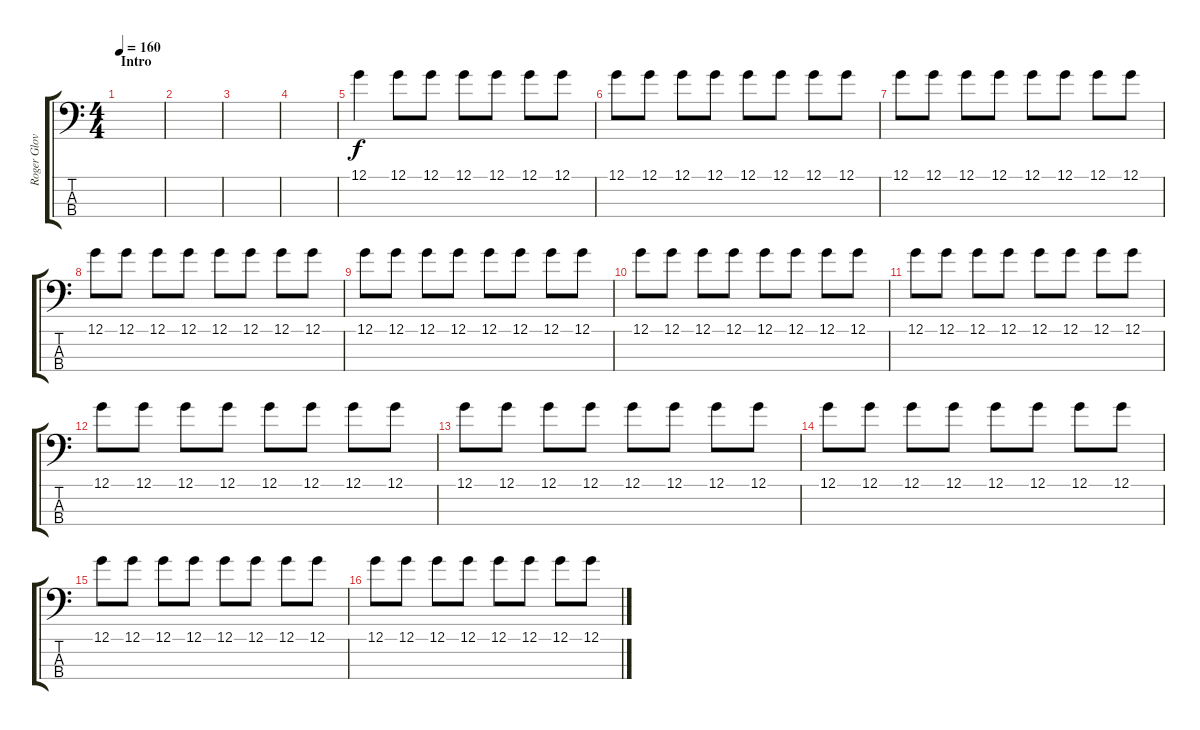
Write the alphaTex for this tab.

\track ("Roger Glover" "Roger Glov") {instrument electricbasspick}
\staff {score tabs}
\tuning (G2 D2 A1 E1) {hide}
\ts (4 4)
\section ("" "Intro")
\tempo 160
\clef f4
\ks c
|
|
|
|
12.1.4 12.1.8 12.1.8 12.1.8 12.1.8 12.1.8 12.1.8 |
12.1.8 12.1.8 12.1.8 12.1.8 12.1.8 12.1.8 12.1.8 12.1.8 |
12.1.8 12.1.8 12.1.8 12.1.8 12.1.8 12.1.8 12.1.8 12.1.8 |
12.1.8 12.1.8 12.1.8 12.1.8 12.1.8 12.1.8 12.1.8 12.1.8 |
12.1.8 12.1.8 12.1.8 12.1.8 12.1.8 12.1.8 12.1.8 12.1.8 |
12.1.8 12.1.8 12.1.8 12.1.8 12.1.8 12.1.8 12.1.8 12.1.8 |
12.1.8 12.1.8 12.1.8 12.1.8 12.1.8 12.1.8 12.1.8 12.1.8 |
12.1.8 12.1.8 12.1.8 12.1.8 12.1.8 12.1.8 12.1.8 12.1.8 |
12.1.8 12.1.8 12.1.8 12.1.8 12.1.8 12.1.8 12.1.8 12.1.8 |
12.1.8 12.1.8 12.1.8 12.1.8 12.1.8 12.1.8 12.1.8 12.1.8 |
12.1.8 12.1.8 12.1.8 12.1.8 12.1.8 12.1.8 12.1.8 12.1.8 |
12.1.8 12.1.8 12.1.8 12.1.8 12.1.8 12.1.8 12.1.8 12.1.8
